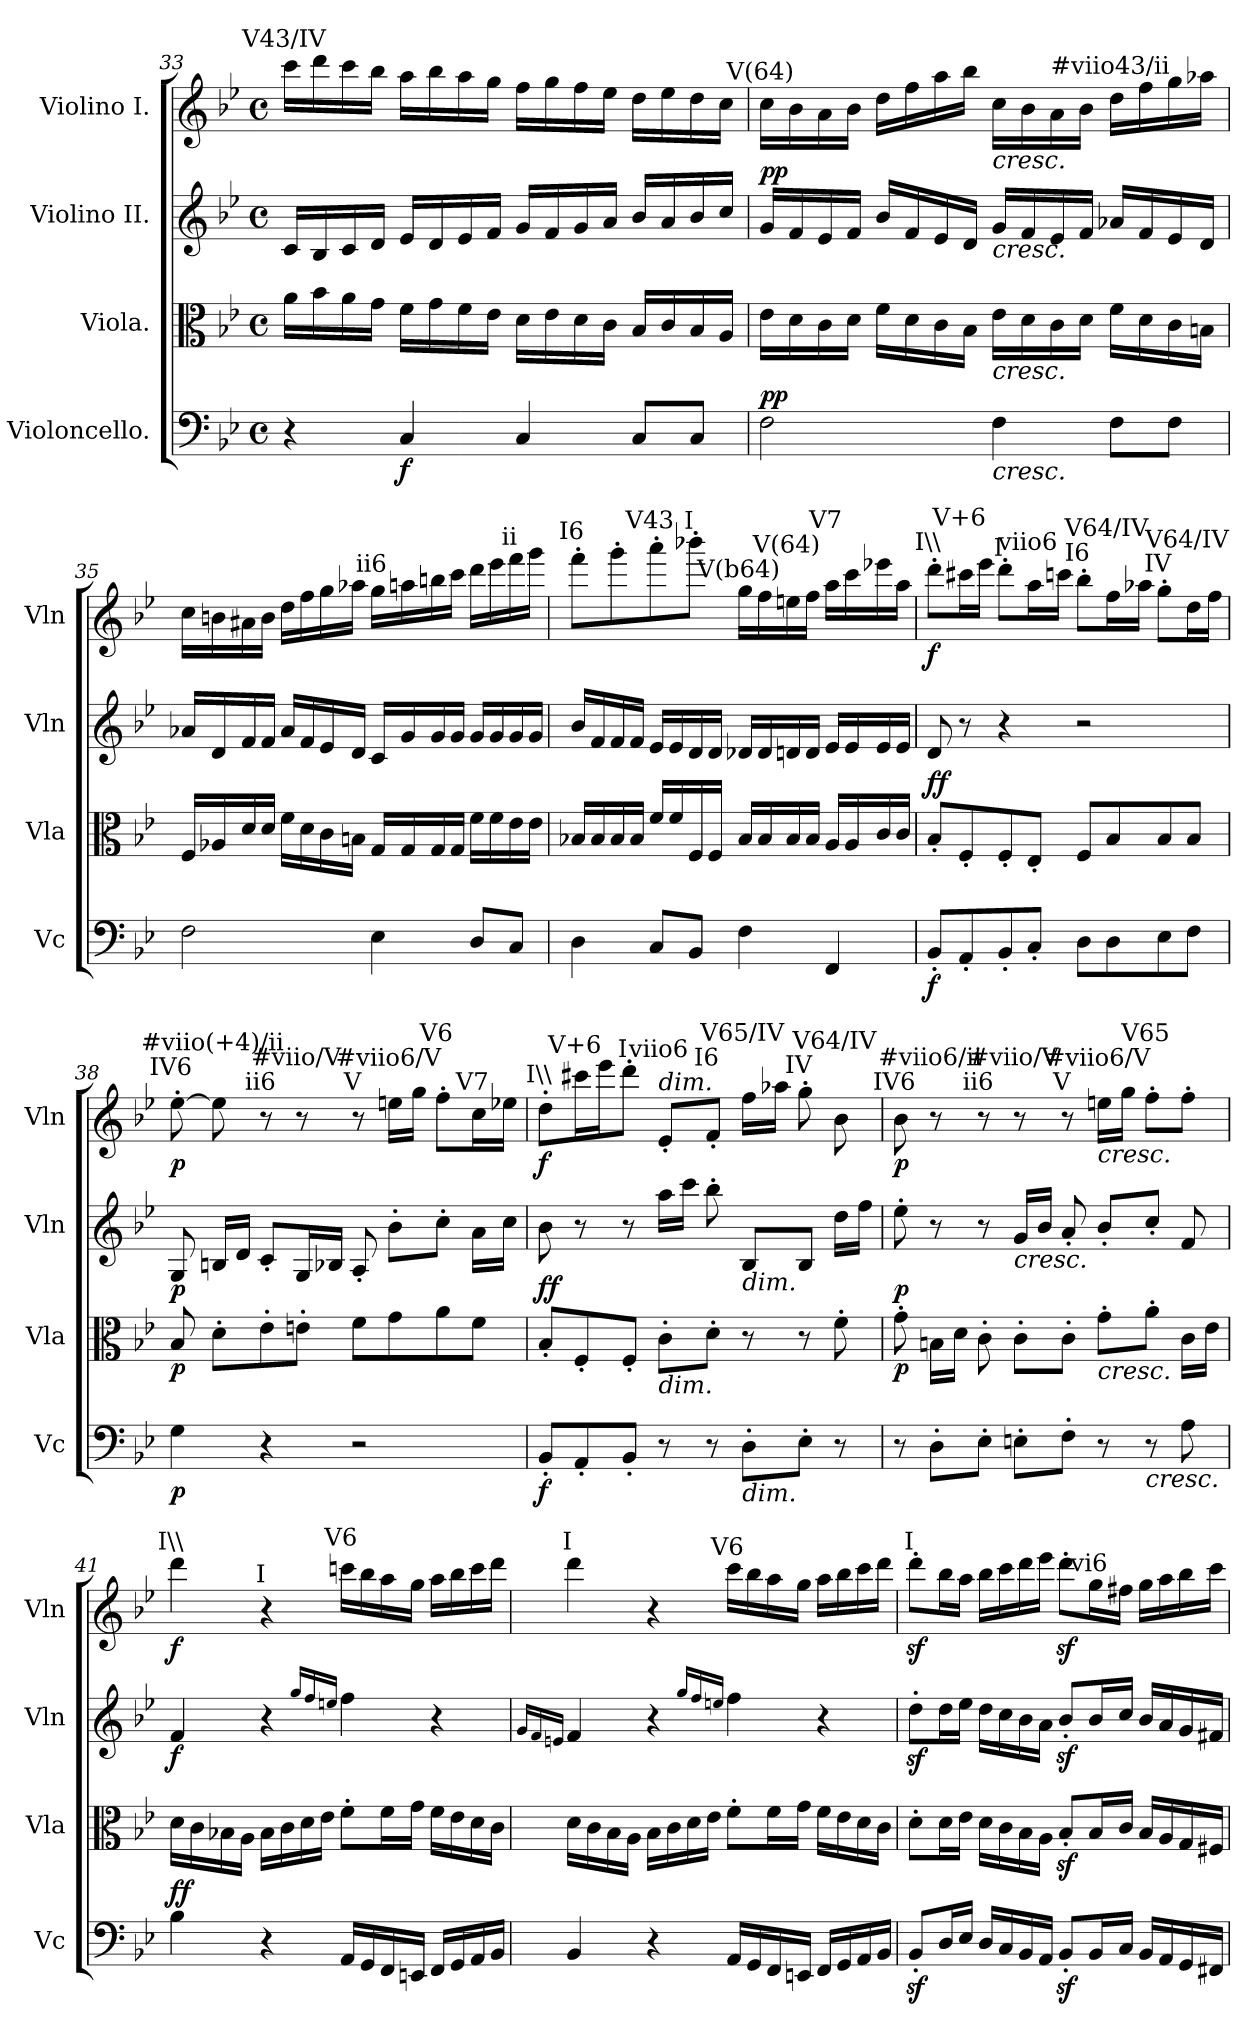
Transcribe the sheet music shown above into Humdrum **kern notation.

**kern	**dynam	**kern	**dynam	**kern	**dynam	**kern	**dynam
*part4	*part4	*part3	*part3	*part2	*part2	*part1	*part1
*staff4	*staff4	*staff3	*staff3	*staff2	*staff2	*staff1	*staff1
*I"Violoncello.	*	*I"Viola.	*	*I"Violino II.	*	*I"Violino I.	*
*I'Vc	*	*I'Vla	*	*I'Vln	*	*I'Vln	*
*clefF4	*	*clefC3	*	*clefG2	*	*clefG2	*
*k[b-e-]	*	*k[b-e-]	*	*k[b-e-]	*	*k[b-e-]	*
*B-:	*	*B-:	*	*B-:	*	*B-:	*
*M4/4	*	*M4/4	*	*M4/4	*	*M4/4	*
*met(c)	*	*met(c)	*	*met(c)	*	*met(c)	*
=33	=33	=33	=33	=33	=33	=33	=33
!	!	!	!	!	!	!LO:TX:a:cj:t=V43/IV	!
4r	.	16a\LL	.	16c/LL	.	16ccc\LL	.
.	.	16b-\	.	16B-/	.	16ddd\	.
.	.	16a\	.	16c/	.	16ccc\	.
.	.	16g\JJ	.	16d/JJ	.	16bb-\JJ	.
!	!LO:DY:b	!	!	!	!	!	!
4C/	f	16f\LL	.	16e-/LL	.	16aa\LL	.
.	.	16g\	.	16d/	.	16bb-\	.
.	.	16f\	.	16e-/	.	16aa\	.
.	.	16e-\JJ	.	16f/JJ	.	16gg\JJ	.
4C/	.	16d\LL	.	16g/LL	.	16ff\LL	.
.	.	16e-\	.	16f/	.	16gg\	.
.	.	16d\	.	16g/	.	16ff\	.
.	.	16c\JJ	.	16a/JJ	.	16ee-\JJ	.
8C/L	.	16B-/LL	.	16b-/LL	.	16dd\LL	.
.	.	16c/	.	16a/	.	16ee-\	.
8C/J	.	16B-/	.	16b-/	.	16dd\	.
.	.	16A/JJ	.	16cc/JJ	.	16cc\JJ	.
!!LO:LB:g=z
=34	=34	=34	=34	=34	=34	=34	=34
!	!	!	!	!	!	!LO:TX:a:cj:t=V(64)	!
!	!LO:DY:b	!	!	!	!	!	!
!	!LO:DY:n=1:a	!	!	!	!LO:DY:b	!	!
!	!	!	!	!	!LO:DY:n=1:a	!	!
2F\	p p	16e-\LL	.	16g/LL	p p	16cc\LL	.
.	.	16d\	.	16f/	.	16b-\	.
.	.	16c\	.	16e-/	.	16a\	.
.	.	16d\JJ	.	16f/JJ	.	16b-\JJ	.
.	.	16f\LL	.	16b-/LL	.	16dd\LL	.
.	.	16d\	.	16f/	.	16ff\	.
.	.	16c\	.	16e-/	.	16aa\	.
.	.	16B-\JJ	.	16d/JJ	.	16bb-\JJ	.
!	!	!	!	!	!	!LO:TX:b:i:t=cresc.	!
!	!	!	!	!LO:TX:b:i:t=cresc.	!	!	!
!	!	!LO:TX:b:i:t=cresc.	!	!	!	!	!
!LO:TX:b:i:t=cresc.	!	!	!	!	!	!	!
4F\	.	16e-\LL	.	16g/LL	.	16cc\LL	.
.	.	16d\	.	16f/	.	16b-\	.
.	.	16c\	.	16e-/	.	16a\	.
.	.	16d\JJ	.	16f/JJ	.	16b-\JJ	.
!	!	!	!	!	!	!LO:TX:a:cj:t=#viio43/ii	!
8F\L	.	16f\LL	.	16a-X/LL	.	16dd\LL	.
.	.	16d\	.	16f/	.	16ff\	.
8F\J	.	16c\	.	16e-/	.	16gg\	.
.	.	16Bn\JJ	.	16d/JJ	.	16aa-X\JJ	.
!!LO:LB:g=z
=35	=35	=35	=35	=35	=35	=35	=35
2F\	.	16F/LL	.	16a-X/LL	.	16cc\LL	.
.	.	16A-X/	.	16d/	.	16bn\	.
.	.	16d/	.	16f/	.	16a#X\	.
.	.	16d/JJ	.	16f/JJ	.	16b\JJ	.
.	.	16f\LL	.	16a-/LL	.	16dd\LL	.
.	.	16d\	.	16f/	.	16ff\	.
.	.	16c\	.	16e-/	.	16gg\	.
.	.	16Bn\JJ	.	16d/JJ	.	16aa-X\JJ	.
!	!	!	!	!	!	!LO:TX:a:cj:t=ii6	!
4E-\	.	16G/LL	.	16c/LL	.	16gg\LL	.
.	.	16G/	.	16g/	.	16aan\	.
.	.	16G/	.	16g/	.	16bbn\	.
.	.	16G/JJ	.	16g/JJ	.	16ccc\JJ	.
8D/L	.	16f\LL	.	16g/LL	.	16ddd\LL	.
.	.	16f\	.	16g/	.	16eee-\	.
!	!	!	!	!	!	!LO:TX:a:cj:t=ii	!
8C/J	.	16e-\	.	16g/	.	16fff\	.
.	.	16e-\JJ	.	16g/JJ	.	16ggg\JJ	.
=36	=36	=36	=36	=36	=36	=36	=36
!	!	!	!	!	!	!LO:TX:a:cj:t=I6	!
4D\	.	16B-X/LL	.	16b-/LL	.	8fff'>\L	.
.	.	16B-/	.	16f/	.	.	.
.	.	16B-/	.	16f/	.	8ggg'>\	.
.	.	16B-/JJ	.	16f/JJ	.	.	.
!	!	!	!	!	!	!LO:TX:a:cj:t=V43	!
8C/L	.	16f/LL	.	16e-/LL	.	8aaa'>\	.
.	.	16f/	.	16e-/	.	.	.
!	!	!	!	!	!	!LO:TX:a:cj:t=I	!
8BB-/J	.	16F/	.	16d/	.	8bbb-X'>\J	.
.	.	16F/JJ	.	16d/JJ	.	.	.
!	!	!	!	!	!	!LO:TX:a:cj:t=V(b64)	!
4F\	.	16B-/LL	.	16d-X/LL	.	16gg\LL	.
.	.	16B-/	.	16d-/	.	16ff\	.
!	!	!	!	!	!	!LO:TX:a:cj:t=V(64)	!
.	.	16B-/	.	16dn/	.	16een\	.
.	.	16B-/JJ	.	16d/JJ	.	16ff\JJ	.
!	!	!	!	!	!	!LO:TX:a:cj:t=V7	!
4FF/	.	16A/LL	.	16e-/LL	.	16aa\LL	.
.	.	16A/	.	16e-/	.	16ccc\	.
.	.	16c/	.	16e-/	.	16eee-X\	.
.	.	16c/JJ	.	16e-/JJ	.	16aa\JJ	.
!!LO:PB:g=z
=37	=37	=37	=37	=37	=37	=37	=37
!	!	!	!	!	!	!LO:TX:a:cj:t=I\\	!
!	!LO:DY:b	!	!LO:DY:a	!	!	!	!
!	!	!	!LO:DY:n=1:b	!	!	!	!LO:DY:b
8BB-'</L	f	8B-'</L	f f	8d/	.	8ddd'>\L	f
!	!	!	!	!	!	!LO:TX:a:cj:t=V+6	!
8AA'</	.	8F'</	.	8r	.	16ccc#X\L	.
.	.	.	.	.	.	16eee-\JJ	.
!	!	!	!	!	!	!LO:TX:a:cj:t=I	!
8BB-'</	.	8F'</	.	4r	.	8ddd'>\L	.
!	!	!	!	!	!	!LO:TX:a:cj:t=viio6	!
8C'</J	.	8E-'</J	.	.	.	16aa\L	.
.	.	.	.	.	.	16cccn\JJ	.
!	!	!	!	!	!	!LO:TX:a:cj:t=I6	!
8D\L	.	8F/L	.	2r	.	8bb-'>\L	.
!	!	!	!	!	!	!LO:TX:a:cj:t=V64/IV	!
8D\	.	8B-/	.	.	.	16ff\L	.
.	.	.	.	.	.	16aa-X\JJ	.
!	!	!	!	!	!	!LO:TX:a:cj:t=IV	!
8E-\	.	8B-/	.	.	.	8gg'>\L	.
!	!	!	!	!	!	!LO:TX:a:cj:t=V64/IV	!
8F\J	.	8B-/J	.	.	.	16dd\L	.
.	.	.	.	.	.	16ff\JJ	.
=38	=38	=38	=38	=38	=38	=38	=38
!	!	!	!	!	!	!LO:TX:a:cj:t=IV6	!
!	!LO:DY:b	!	!LO:DY:b	!	!LO:DY:b	!	!LO:DY:b
4G\	p	8B-/	p	8G/	p	[8ee-'>\	p
!	!	!	!	!	!	!LO:TX:a:cj:t=#viio(+4)/ii	!
.	.	8d'>\L	.	16Bn/LL	.	8ee-\]	.
.	.	.	.	16d/JJ	.	.	.
!	!	!	!	!	!	!LO:TX:a:cj:t=ii6	!
4r	.	8e-'>\	.	8c'</L	.	8r	.
!	!	!	!	!	!	!LO:TX:a:cj:t=#viio/V	!
.	.	8en'>\J	.	16G/L	.	8r	.
.	.	.	.	16B-X/JJ	.	.	.
!	!	!	!	!	!	!LO:TX:a:cj:t=V	!
2r	.	8f\L	.	8A'</	.	8r	.
!	!	!	!	!	!	!LO:TX:a:cj:t=#viio6/V	!
.	.	8g\	.	8b-'>\L	.	16een\LL	.
.	.	.	.	.	.	16gg\JJ	.
!	!	!	!	!	!	!LO:TX:a:cj:t=V6	!
.	.	8a\	.	8cc'>\J	.	8ff'>\L	.
!	!	!	!	!	!	!LO:TX:a:cj:t=V7	!
.	.	8f\J	.	16a\LL	.	16cc\L	.
.	.	.	.	16cc\JJ	.	16ee-X\JJ	.
!!LO:LB:g=z
=39	=39	=39	=39	=39	=39	=39	=39
!	!	!	!	!	!	!LO:TX:a:cj:t=I\\	!
!	!LO:DY:b	!	!LO:DY:b	!	!	!	!
!	!	!	!LO:DY:n=1:a	!	!	!	!LO:DY:b
8BB-'</L	f	8B-'</L	f f	8b-\	.	8dd'>\L	f
!	!	!	!	!	!	!LO:TX:a:cj:t=V+6	!
8AA'</	.	8F'</	.	8r	.	16ccc#X\L	.
.	.	.	.	.	.	16eee-\J	.
!	!	!	!	!	!	!LO:TX:a:cj:t=I	!
8BB-'</J	.	8F'</J	.	8r	.	8ddd'>\J	.
!	!	!	!	!	!	!LO:TX:a:cj:t=viio6	!
!	!	!	!	!	!	!LO:TX:a:i:t=dim.	!
!	!	!LO:TX:b:i:t=dim.	!	!	!	!	!
8r	.	8c'>\L	.	16aa\LL	.	8e-'</L	.
.	.	.	.	16ccc\JJ	.	.	.
!	!	!	!	!	!	!LO:TX:a:cj:t=I6	!
8r	.	8d'>\J	.	8bb-'>\	.	8f'</J	.
!	!	!	!	!	!	!LO:TX:a:cj:t=V65/IV	!
!	!	!	!	!LO:TX:b:i:t=dim.	!	!	!
!LO:TX:b:i:t=dim.	!	!	!	!	!	!	!
8D'>\L	.	8r	.	8B-/L	.	16ff\LL	.
.	.	.	.	.	.	16aa-X\JJ	.
!	!	!	!	!	!	!LO:TX:a:cj:t=IV	!
8E-'>\J	.	8r	.	8B-/J	.	8gg'>\	.
!	!	!	!	!	!	!LO:TX:a:cj:t=V64/IV	!
8r	.	8f'>\	.	16dd\LL	.	8b-\	.
.	.	.	.	16ff\JJ	.	.	.
=40	=40	=40	=40	=40	=40	=40	=40
!	!	!	!	!	!	!LO:TX:a:cj:t=IV6	!
!	!	!	!LO:DY:b	!	!LO:DY:b	!	!LO:DY:b
8r	.	8g'>\	p	8ee-'>\	p	8b-\	p
!	!	!	!	!	!	!LO:TX:a:cj:t=#viio6/ii	!
8D'>\L	.	16Bn\LL	.	8r	.	8r	.
.	.	16d\JJ	.	.	.	.	.
!	!	!	!	!	!	!LO:TX:a:cj:t=ii6	!
8E-'>\J	.	8c'>\	.	8r	.	8r	.
!	!	!	!	!	!	!LO:TX:a:cj:t=#viio/V	!
!	!	!	!	!LO:TX:b:i:t=cresc.	!	!	!
8En'>\L	.	8c'>\L	.	16g/LL	.	8r	.
.	.	.	.	16b-/JJ	.	.	.
!	!	!	!	!	!	!LO:TX:a:cj:t=V	!
8F'>\J	.	8c'>\J	.	8a'</	.	8r	.
!	!	!	!	!	!	!LO:TX:a:cj:t=#viio6/V	!
!	!	!	!	!	!	!LO:TX:b:i:t=cresc.	!
!	!	!LO:TX:b:i:t=cresc.	!	!	!	!	!
8r	.	8g'>\L	.	8b-'>/L	.	16een\LL	.
.	.	.	.	.	.	16gg\JJ	.
!	!	!	!	!	!	!LO:TX:a:cj:t=V65	!
!LO:TX:b:i:t=cresc.	!	!	!	!	!	!	!
8r	.	8a'>\J	.	8cc'</J	.	8ff'>\L	.
8A\	.	16c\LL	.	8f/	.	8ff'>\J	.
.	.	16e-\JJ	.	.	.	.	.
!!LO:LB:g=z
=41	=41	=41	=41	=41	=41	=41	=41
!	!	!	!	!	!	!LO:TX:a:cj:t=I\\	!
!	!LO:DY:b	!	!	!	!	!	!
!	!LO:DY:n=1:a	!	!	!	!LO:DY:b	!	!LO:DY:b
4B-\	f f	16d\LL	.	4f/	f	4ddd\	f
.	.	16c\	.	.	.	.	.
.	.	16B-X\	.	.	.	.	.
.	.	16A\JJ	.	.	.	.	.
!	!	!	!	!	!	!LO:TX:a:cj:t=I	!
4r	.	16B-\LL	.	4r	.	4r	.
.	.	16c\	.	.	.	.	.
.	.	16d\	.	.	.	.	.
.	.	16e-\JJ	.	.	.	.	.
.	.	.	.	16qgg/LL	.	.	.
.	.	.	.	16qff/	.	.	.
.	.	.	.	16qeen/JJ	.	.	.
!	!	!	!	!	!	!LO:TX:a:cj:t=V6	!
16AA/LL	.	8f'>\L	.	4ff\	.	16cccn\LL	.
16GG/	.	.	.	.	.	16bb-\	.
16FF/	.	16f\L	.	.	.	16aa\	.
16EEn/JJ	.	16g\JJ	.	.	.	16gg\JJ	.
16FF/LL	.	16f\LL	.	4r	.	16aa\LL	.
16GG/	.	16e-\	.	.	.	16bb-\	.
16AA/	.	16d\	.	.	.	16ccc\	.
16BB-/JJ	.	16c\JJ	.	.	.	16ddd\JJ	.
=42	=42	=42	=42	=42	=42	=42	=42
.	.	.	.	16qg/LL	.	.	.
.	.	.	.	16qf/	.	.	.
.	.	.	.	16qen/JJ	.	.	.
!	!	!	!	!	!	!LO:TX:a:cj:t=I	!
4BB-/	.	16d\LL	.	4f/	.	4ddd\	.
.	.	16c\	.	.	.	.	.
.	.	16B-\	.	.	.	.	.
.	.	16A\JJ	.	.	.	.	.
4r	.	16B-\LL	.	4r	.	4r	.
.	.	16c\	.	.	.	.	.
.	.	16d\	.	.	.	.	.
.	.	16e-\JJ	.	.	.	.	.
.	.	.	.	16qgg/LL	.	.	.
.	.	.	.	16qff/	.	.	.
.	.	.	.	16qeen/JJ	.	.	.
!	!	!	!	!	!	!LO:TX:a:cj:t=V6	!
16AA/LL	.	8f'>\L	.	4ff\	.	16ccc\LL	.
16GG/	.	.	.	.	.	16bb-\	.
16FF/	.	16f\L	.	.	.	16aa\	.
16EEn/JJ	.	16g\JJ	.	.	.	16gg\JJ	.
16FF/LL	.	16f\LL	.	4r	.	16aa\LL	.
16GG/	.	16e-\	.	.	.	16bb-\	.
16AA/	.	16d\	.	.	.	16ccc\	.
16BB-/JJ	.	16c\JJ	.	.	.	16ddd\JJ	.
!!LO:PB:g=z
=43	=43	=43	=43	=43	=43	=43	=43
!	!	!	!	!	!	!LO:TX:a:cj:t=I	!
8BB-z>'</L	.	8d'>\L	.	8ddz<'>\L	.	8dddz<'>\L	.
16D/L	.	16d\L	.	16dd\L	.	16bb-\L	.
16E-/JJ	.	16e-\JJ	.	16ee-\JJ	.	16aa\JJ	.
16D/LL	.	16d\LL	.	16dd\LL	.	16bb-\LL	.
16C/	.	16c\	.	16cc\	.	16ccc\	.
16BB-/	.	16B-\	.	16b-\	.	16ddd\	.
16AA/JJ	.	16A\JJ	.	16a\JJ	.	16eee-\JJ	.
8BB-z<'</L	.	8B-z<'</L	.	8b-z<'>/L	.	8dddz<'>\L	.
!	!	!	!	!	!	!LO:TX:a:cj:t=vi6	!
16BB-/L	.	16B-/L	.	16b-/L	.	16gg\L	.
16C/JJ	.	16c/JJ	.	16cc/JJ	.	16ff#X\JJ	.
16BB-/LL	.	16B-/LL	.	16b-/LL	.	16gg\LL	.
16AA/	.	16A/	.	16a/	.	16aa\	.
16GG/	.	16G/	.	16g/	.	16bb-\	.
16FF#X/JJ	.	16F#X/JJ	.	16f#X/JJ	.	16ccc\JJ	.
=	=	=	=	=	=	=	=
*-	*-	*-	*-	*-	*-	*-	*-
